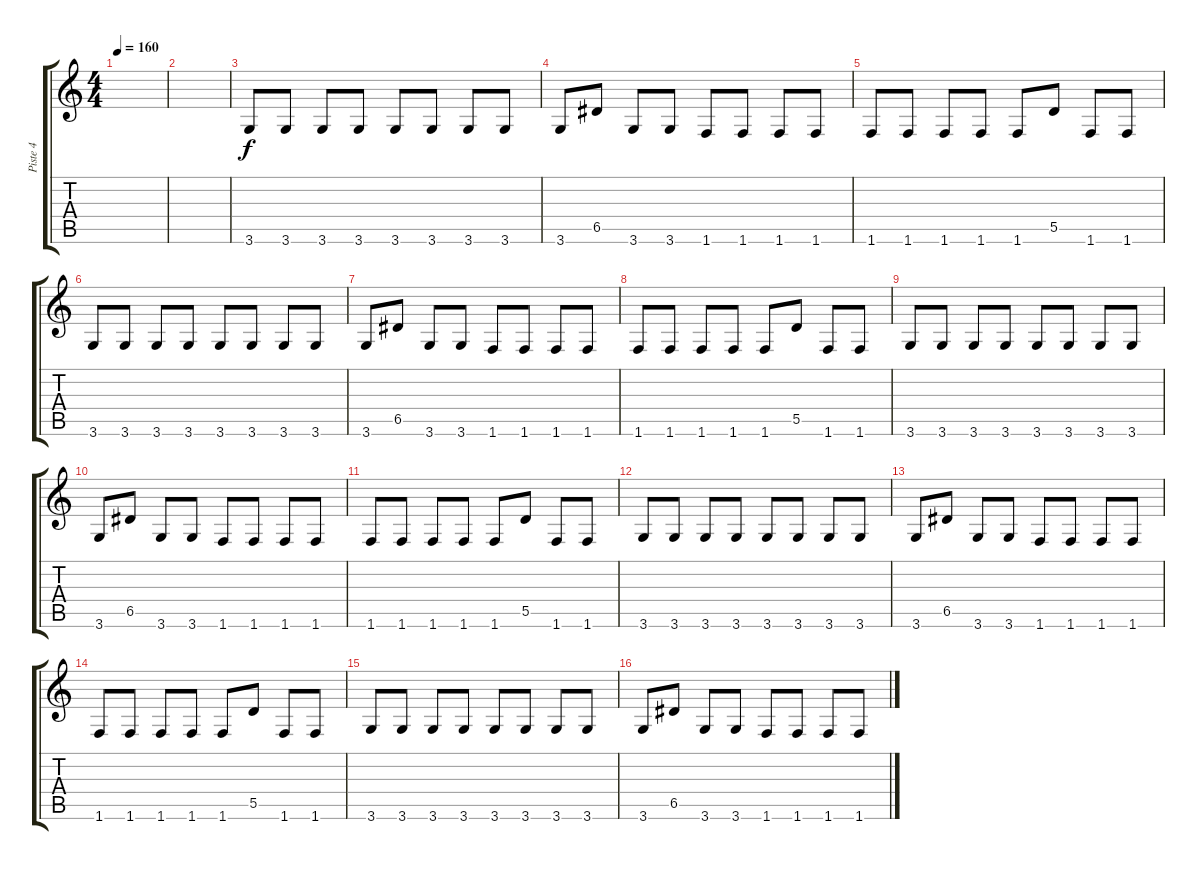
\track ("Piste 4" "Piste 4") {instrument electricbassfinger}
\staff {score tabs}
\tuning (E4 B3 G3 D3 A2 E2) {hide}
\ts (4 4)
\tempo 160
\clef g2
\ks c
|
|
3.6.8 3.6.8 3.6.8 3.6.8 3.6.8 3.6.8 3.6.8 3.6.8 |
3.6.8 6.5.8 3.6.8 3.6.8 1.6.8 1.6.8 1.6.8 1.6.8 |
1.6.8 1.6.8 1.6.8 1.6.8 1.6.8 5.5.8 1.6.8 1.6.8 |
3.6.8 3.6.8 3.6.8 3.6.8 3.6.8 3.6.8 3.6.8 3.6.8 |
3.6.8 6.5.8 3.6.8 3.6.8 1.6.8 1.6.8 1.6.8 1.6.8 |
1.6.8 1.6.8 1.6.8 1.6.8 1.6.8 5.5.8 1.6.8 1.6.8 |
3.6.8 3.6.8 3.6.8 3.6.8 3.6.8 3.6.8 3.6.8 3.6.8 |
3.6.8 6.5.8 3.6.8 3.6.8 1.6.8 1.6.8 1.6.8 1.6.8 |
1.6.8 1.6.8 1.6.8 1.6.8 1.6.8 5.5.8 1.6.8 1.6.8 |
3.6.8 3.6.8 3.6.8 3.6.8 3.6.8 3.6.8 3.6.8 3.6.8 |
3.6.8 6.5.8 3.6.8 3.6.8 1.6.8 1.6.8 1.6.8 1.6.8 |
1.6.8 1.6.8 1.6.8 1.6.8 1.6.8 5.5.8 1.6.8 1.6.8 |
3.6.8 3.6.8 3.6.8 3.6.8 3.6.8 3.6.8 3.6.8 3.6.8 |
3.6.8 6.5.8 3.6.8 3.6.8 1.6.8 1.6.8 1.6.8 1.6.8
